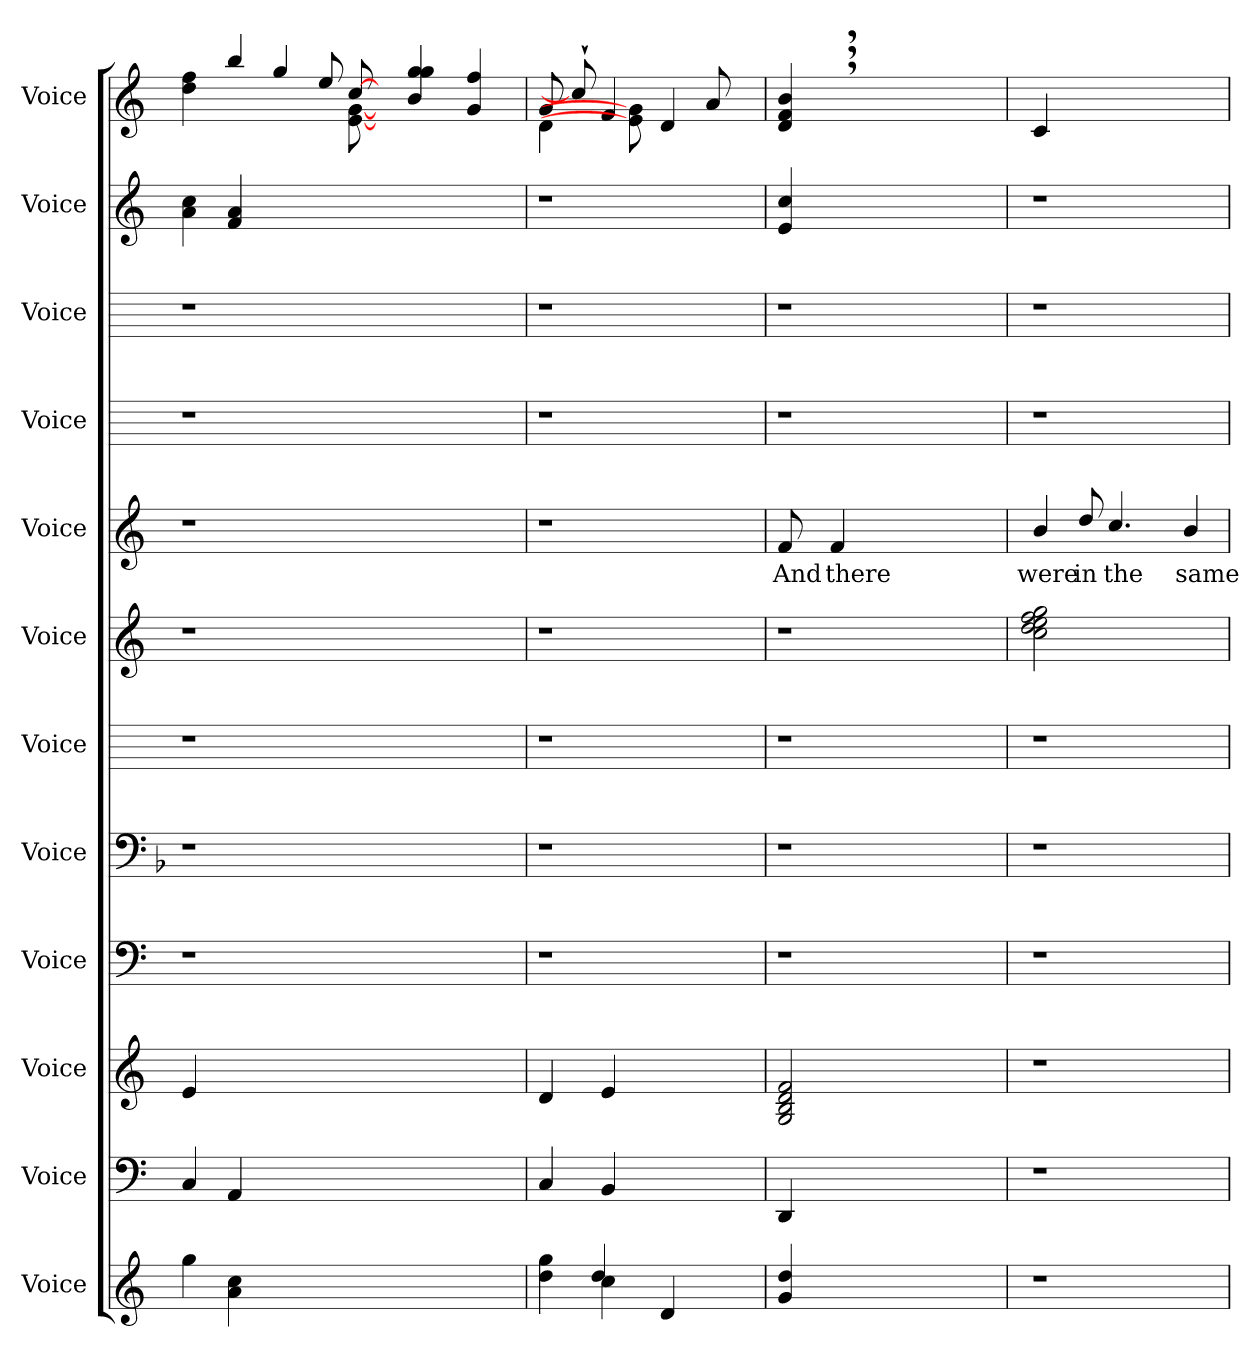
**kern	**kern	**kern	**kern	**kern	**kern	**kern	**kern	**text	**kern	**kern	**kern	**kern
*part12	*part11	*part10	*part9	*part8	*part7	*part6	*part5	*part5	*part4	*part3	*part2	*part1
*staff12	*staff11	*staff10	*staff9	*staff8	*staff7	*staff6	*staff5	*staff5	*staff4	*staff3	*staff2	*staff1
*I"Voice	*I"Voice	*I"Voice	*I"Voice	*I"Voice	*I"Voice	*I"Voice	*I"Voice	*	*I"Voice	*I"Voice	*I"Voice	*I"Voice
*I'Voice	*I'Voice	*I'Voice	*I'Voice	*I'Voice	*I'Voice	*I'Voice	*I'Voice	*	*I'Voice	*I'Voice	*I'Voice	*I'Voice
*	*clefF4	*	*clefF4	*clefF4	*	*	*	*	*	*	*	*
*	*	*	*	*k[b-]	*	*	*	*	*	*	*	*
=1	=1	=1	=1	=1	=1	=1	=1	=1	=1	=1	=1	=1
*	*	*	*	*	*	*	*	*	*	*	*	*^
4gg\	4C/	4e/	1r	1r	1r	1r	1r	.	1r	1r	4a\ 4cc\	4dd\ 4ff\	2..ryy
4a\ 4cc\	4AA/	1ryy	.	.	.	.	.	.	.	.	4f/ 4a/	4bb/	.
1ryy	1ryy	.	.	.	.	.	.	.	.	.	1ryy	4gg/	.
.	.	.	.	.	.	.	.	.	.	.	.	8ee/	.
.	.	.	.	.	.	.	.	.	.	.	.	[8cc/	[8e\ [8g\
.	.	.	2ryy	2ryy	2ryy	2ryy	2ryy	.	2ryy	2ryy	.	8ryy	2ryy
.	.	.	.	.	.	.	.	.	.	.	.	4b/ 4gg/ 4gg/	.
.	.	4.ryy	.	.	.	.	.	.	.	.	.	.	.
.	.	.	.	.	.	.	.	.	.	.	.	4g/ 4ff/	.
8ryy	8ryy	.	8ryy	8ryy	8ryy	8ryy	8ryy	.	8ryy	8ryy	8ryy	.	8ryy
=2	=2	=2	=2	=2	=2	=2	=2	=2	=2	=2	=2	=2	=2
*^	*	*	*	*	*	*	*	*	*	*	*	*	*
4dd\ 4gg\	4ryy	4C/	4d/	1r	1r	1r	1r	1r	.	1r	1r	1r	8g/	4d\
.	.	.	.	.	.	.	.	.	.	.	.	.	8cc`</]	.
4cc\	4dd/	4BB/	4e/	.	.	.	.	.	.	.	.	.	4f/	8e\] 8g\]
.	.	.	.	.	.	.	.	.	.	.	.	.	.	8ryy
4ryy	4d/	2ryy	2ryy	.	.	.	.	.	.	.	.	.	4d/	2ryy
4ryy	4ryy	.	.	.	.	.	.	.	.	.	.	.	8a/	.
.	.	.	.	.	.	.	.	.	.	.	.	.	8ryy	.
*v	*v	*	*	*	*	*	*	*	*	*	*	*	*v	*v
=3	=3	=3	=3	=3	=3	=3	=3	=3	=3	=3	=3	=3
!	!	!	!	!	!	!	!	!LO:LY:b	!	!	!	!
4g/ 4dd/	4DD/	2G/ 2B/ 2d/ 2f/	1r	1r	1r	1r	8f/	And	1r	1r	4e/ 4cc/	4d/,> 4f/,> 4b/,>
!	!	!	!	!	!	!	!	!LO:LY:b	!	!	!	!
.	.	.	.	.	.	.	4f/	there	.	.	.	.
2.ryy	2.ryy	.	.	.	.	.	.	.	.	.	2.ryy	2.ryy
.	.	.	.	.	.	.	2ryy	.	.	.	.	.
.	.	2ryy	.	.	.	.	.	.	.	.	.	.
.	.	.	.	.	.	.	8ryy	.	.	.	.	.
=4	=4	=4	=4	=4	=4	=4	=4	=4	=4	=4	=4	=4
!	!	!	!	!	!	!	!	!LO:LY:b	!	!	!	!
1r	1r	1r	1r	1r	1r	2cc\ 2dd\ 2ee\ 2ff\ 2gg\	4b/	were	1r	1r	1r	4c/
!	!	!	!	!	!	!	!	!LO:LY:b	!	!	!	!
.	.	.	.	.	.	.	8dd/	in	.	.	.	2.ryy
!	!	!	!	!	!	!	!	!LO:LY:b	!	!	!	!
.	.	.	.	.	.	.	4.cc/	the	.	.	.	.
.	.	.	.	.	.	2ryy	.	.	.	.	.	.
!	!	!	!	!	!	!	!	!LO:LY:b	!	!	!	!
.	.	.	.	.	.	.	4b/	same	.	.	.	.
=	=	=	=	=	=	=	=	=	=	=	=	=
*-	*-	*-	*-	*-	*-	*-	*-	*-	*-	*-	*-	*-
